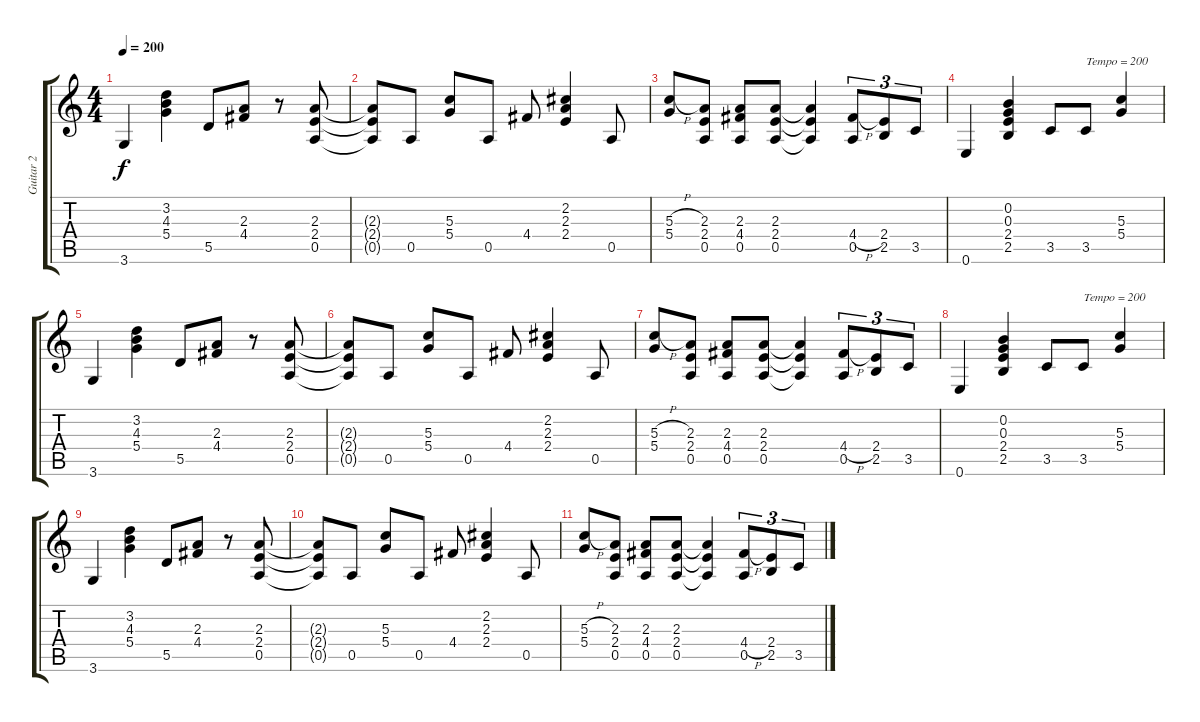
\track ("Guitar 2" "Guitar 2") {instrument distortionguitar}
\staff {score tabs}
\tuning (E4 B3 G3 D3 A2 E2) {hide}
\ts (4 4)
\tempo 200
\clef g2
\ks c
3.6.4{dy f} (3.2 4.3 5.4).4 5.5.8 (2.3 4.4).8 r.8 (2.3 2.4 0.5).8 |
(2.3{t} 2.4{t} 0.5{t}).8 0.5.8 (5.3 5.4).8 0.5.8 4.4.8 (2.2 2.3 2.4).4 0.5.8 |
(5.3{h} 5.4).8 (2.3 2.4 0.5).8 (2.3 4.4 0.5).8 (2.3 2.4 0.5).8 (2.3{t} 2.4{t} 0.5{t}).4 (4.4{h} 0.5).8{tu (3 2)} (2.4 2.5).8{tu (3 2)} 3.5.8{tu (3 2)} |
0.6.4 (0.2 0.3 2.4 2.5).4 3.5.8 3.5.8{txt "Tempo = 200"} (5.3 5.4).4 |
3.6.4 (3.2 4.3 5.4).4 5.5.8 (2.3 4.4).8 r.8 (2.3 2.4 0.5).8 |
(2.3{t} 2.4{t} 0.5{t}).8 0.5.8 (5.3 5.4).8 0.5.8 4.4.8 (2.2 2.3 2.4).4 0.5.8 |
(5.3{h} 5.4).8 (2.3 2.4 0.5).8 (2.3 4.4 0.5).8 (2.3 2.4 0.5).8 (2.3{t} 2.4{t} 0.5{t}).4 (4.4{h} 0.5).8{tu (3 2)} (2.4 2.5).8{tu (3 2)} 3.5.8{tu (3 2)} |
0.6.4 (0.2 0.3 2.4 2.5).4 3.5.8 3.5.8{txt "Tempo = 200"} (5.3 5.4).4 |
3.6.4 (3.2 4.3 5.4).4 5.5.8 (2.3 4.4).8 r.8 (2.3 2.4 0.5).8 |
(2.3{t} 2.4{t} 0.5{t}).8 0.5.8 (5.3 5.4).8 0.5.8 4.4.8 (2.2 2.3 2.4).4 0.5.8 |
(5.3{h} 5.4).8 (2.3 2.4 0.5).8 (2.3 4.4 0.5).8 (2.3 2.4 0.5).8 (2.3{t} 2.4{t} 0.5{t}).4 (4.4{h} 0.5).8{tu (3 2)} (2.4 2.5).8{tu (3 2)} 3.5.8{tu (3 2)}
